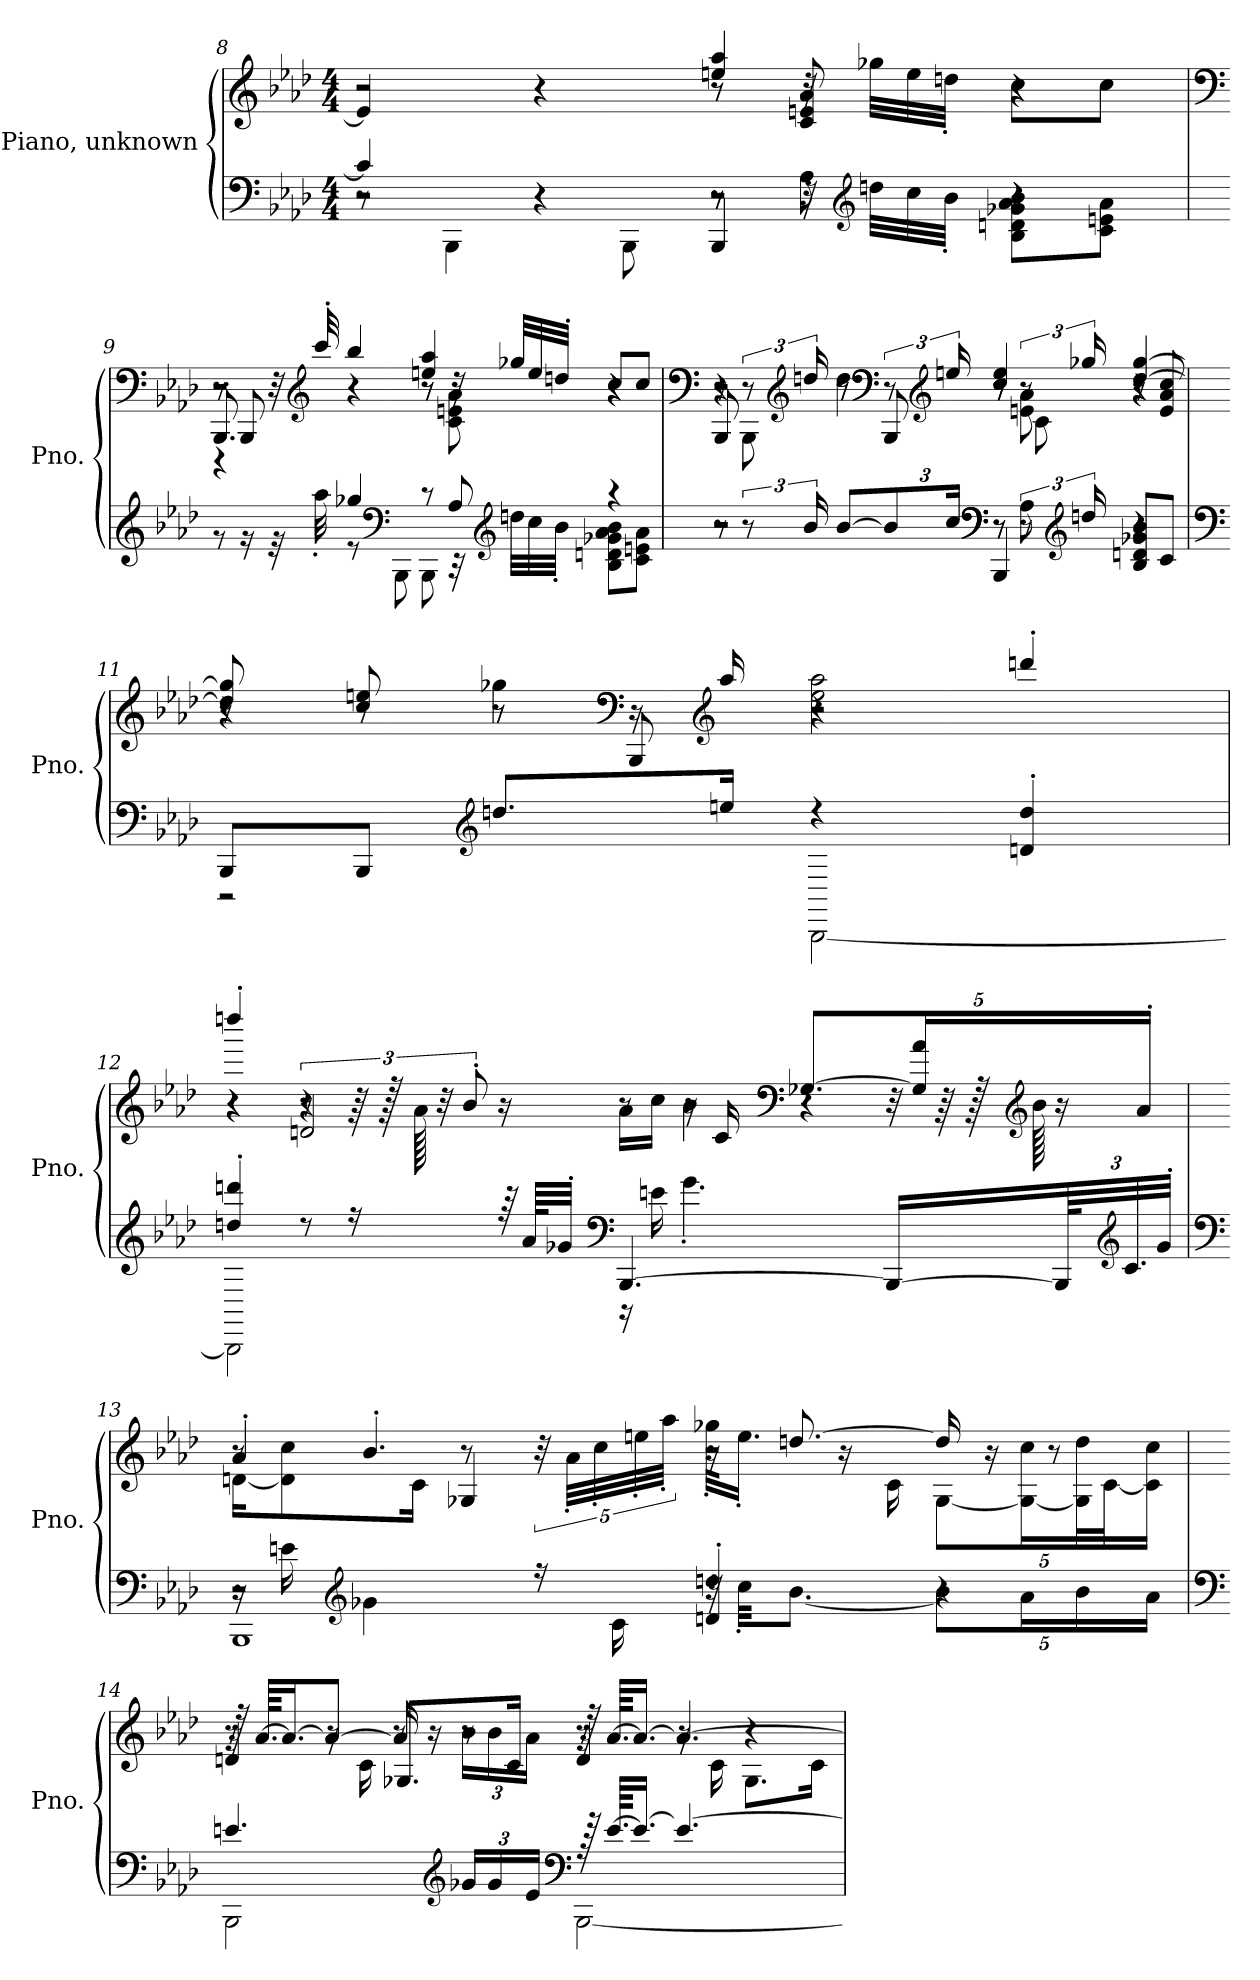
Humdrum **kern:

**kern	**kern
*part1	*part1
*staff2	*staff1
*I"Piano, unknown	*
*I'Pno.	*
*clefF4	*clefG2
*k[b-e-a-d-]	*k[b-e-a-d-]
*M4/4	*M4/4
=8	=8
*^	*^
*	*^	*	*^
*	*	*^	*	*	*
4c/]	8r	2r	2r	4e/]	2r	2r
.	4BBB-\	.	.	.	.	.
4r	.	.	.	4r	.	.
.	8BBB-\	.	.	.	.	.
2r	8r	4BBB-/	8r	4een/ 4aa-/	8r	8r
.	32r	.	8A-\	.	32r	8c/ 8en/ 8a-/
*clefG2	*	*	*	*	*	*
.	32ddn\LLL	.	.	.	32gg-X\LLL	.
.	32cc\	.	.	.	32ee\	.
.	32b-'\JJJ	.	.	.	32ddn'\JJJ	.
.	8B-\ 8dn\ 8g-X\ 8a-\ 8b-\L	4r	4r	4r	8cc\L	4r
.	8c\ 8en\ 8a-\J	.	.	.	8cc\J	.
*v	*v	*v	*v	*	*	*
!!LO:LB:g=z	!!	!!
=9	=9	=9	=9
*	*clefF4	*	*
*^	*	*	*
4r	8r	8.BBB-'/	2r	8r
.	16r	.	.	8BBB-/
.	32r	32r	.	.
*	*	*clefG2	*	*
.	32aa-'\	32ccc'/	.	.
4gg-X/	8r	4bb-/	.	4r
*clefF4	*	*	*	*
.	8BBB-\	.	.	.
8r	8BBB-\	8r	8r	4een/ 4aa-/
8A-/	32r	32r	8c\ 8en\ 8a-\	.
*clefG2	*	*	*	*
.	32ddn\LLL	32gg-X/LLL	.	.
.	32cc\	32ee/	.	.
.	32b-'\JJJ	32ddn'/JJJ	.	.
4r	8B-\ 8dn\ 8g-X\ 8a-\ 8b-\L	8cc/L	4r	4r
.	8c\ 8en\ 8a-\J	8cc/J	.	.
*v	*v	*	*	*
*	*v	*v	*v
!!LO:LB:g=z
=10	=10
*	*clefF4
*^	*^
*	*^	*	*^
*	*	*	*	*	*^
8r	2r	2r	8BBB-/	8r	4r	2r
12r	.	.	12r	8BBB-\	.	.
*	*	*	*clefG2	*	*	*
24b-/	.	.	24ddn/	.	.	.
[8b-/L	.	.	8r	4dd\	8r	.
*	*	*	*clefF4	*	*	*
*Xbrackettup	*	*	*	*	*	*
12b-/]	.	.	12r	.	8BBB-/	.
*	*	*	*clefG2	*	*	*
24cc/Jk	.	.	24een/	.	.	.
*clefF4	*	*	*	*	*	*
8r	8r	4BBB-/	8r	8r	4cc/ 4ee/	8r
*brackettup	*	*	*	*	*	*
12r	8A-\	.	12r	8en\ 8a-\	.	8c\
*clefG2	*	*	*	*	*	*
24ddn/	.	.	24gg-X/	.	.	.
8B-/ 8dn/ 8g-X/ 8b-/L	4r	4r	8r	4r	[4dd/ [4gg-/	4r
8c/J	.	.	8e/ 8a-/ 8cc/	.	.	.
*v	*v	*v	*	*	*	*
*	*v	*v	*v	*v
!!LO:PB:g=z
=11	=11
*clefF4	*
*^	*^
*	*	*	*^
8BBB-/L	2r	8r	4r	8dd/] 8gg-/]
8BBB-/J	.	8cc/ 8een/	.	8r
*clefG2	*	*	*	*
8.ddn/L	.	8r	4gg-X\	8r
*	*	*clefF4	*	*
.	.	16r	.	8BBB-/
*	*	*clefG2	*	*
16een/Jk	.	16aa-/	.	.
4r	[2BBB-\	4r	2ee\ 2aa-\	2r
4dn/' 4dd/'	.	4dddn'/	.	.
!!LO:LB:g=z	!!	!!
=12	=12	=12	=12	=12
4ddn/' 4dddn/'	2BBB-\]	4ddddn'/	4r	4r
8r	.	6r	8r	2dn/
16r	.	.	64r	.
.	.	.	128r	.
.	.	.	128a-\	.
.	.	.	32r	.
.	.	12b-'/	.	.
64r	.	.	16r	.
64a-/KLLL	.	.	.	.
32g-X'/JJJ	.	.	.	.
*clefF4	*	*	*	*
[4.BBB-/	16r	8r	16a-\LL	.
.	16en\	.	16cc\JJ	.
.	4.g-'\	16r	4b-\	.
.	.	16c/	.	.
*	*	*clefF4	*	*
*	*	*Xbrackettup	*	*
.	.	[10.G-X/L	.	4r
16BBB-/LL_	.	.	32r	.
.	.	20G-/] 20a-/L	.	.
.	.	.	64r	.
.	.	.	128r	.
*	*	*clefG2	*	*
.	.	.	128b-\	.
*Xbrackettup	*	*	*	*
96BBB-/KL]	.	.	16r	.
*clefG2	*	*	*	*
48.c/	.	.	.	.
.	.	20a-'/JJ	.	.
48g-'/JJJ	.	.	.	.
*v	*v	*	*	*
!!LO:LB:g=z	!!	!!
=13	=13	=13	=13
*clefF4	*	*	*
*^	*	*	*
*	*^	*	*	*
2r	16r	1BBB-	8r	[16dn\KL	4a-'/
.	16en\	.	.	8d\] 8cc\	.
*clefG2	*	*	*	*	*
.	4g-X\	.	4.b-'/	.	.
.	.	.	.	16c\Jk	.
.	.	.	.	8r	4G-X/
*	*	*	*	*brackettup	*
.	16r	.	.	40r	.
.	.	.	.	40a-'\LLL	.
.	.	.	.	40cc'\	.
.	16c\	.	.	.	.
.	.	.	.	40een'\	.
.	.	.	.	40aa-'\JJJ	.
4dn/' 4ddn/'	32r	.	2r	32gg-X'\KLL	16r
.	32cc'\KKL	.	.	16.ee'\JJ	.
.	[8.b-\J	.	.	.	[8.ddn/
.	.	.	.	16r	.
.	.	.	.	16c\	.
*	*	*	*	*Xbrackettup	*
4r	10b-\L]	.	.	[10G-\L	16dd/]
.	.	.	.	.	16r
.	20a-\L	.	.	20G-\_ 20cc\L	.
.	.	.	.	.	8r
.	20b-\	.	.	40G-\] 40dd\L	.
.	.	.	.	[40c\J	.
.	20a-\JJ	.	.	20c\] 20cc\JJ	.
*v	*v	*v	*	*	*
!!LO:LB:g=z	!!	!!
=14	=14	=14	=14
*clefF4	*	*	*
*^	*	*	*
4.en/	2BBB-\	128r	8r	4dn/
.	.	[64.a-/KKLL	.	.
.	.	16.a-/J_	.	.
.	.	8a-/J_	16r	.
.	.	.	16c\	.
.	.	16a-/]	8r	8.G-X/L
.	.	16r	.	.
*clefG2	*	*	*	*
24g-X/LL	.	8r	24b-\LL	.
24g-/	.	.	24b-\	.
.	.	.	.	16c/Jk
24e/JJ	.	.	24a-\JJ	.
*clefF4	*	*	*	*
128r	[2BBB-\	128r	8r	4d/
[64.e/KKLL	.	[64.a-/KKLL	.	.
16.e/JJ_	.	16.a-/JJ_	.	.
4.e/_	.	4.a-/_	16r	.
.	.	.	16c\	.
.	.	.	8.G-\L	4r
.	.	.	16c\Jk	.
*v	*v	*	*	*
*	*v	*v	*v
=	=
*-	*-
